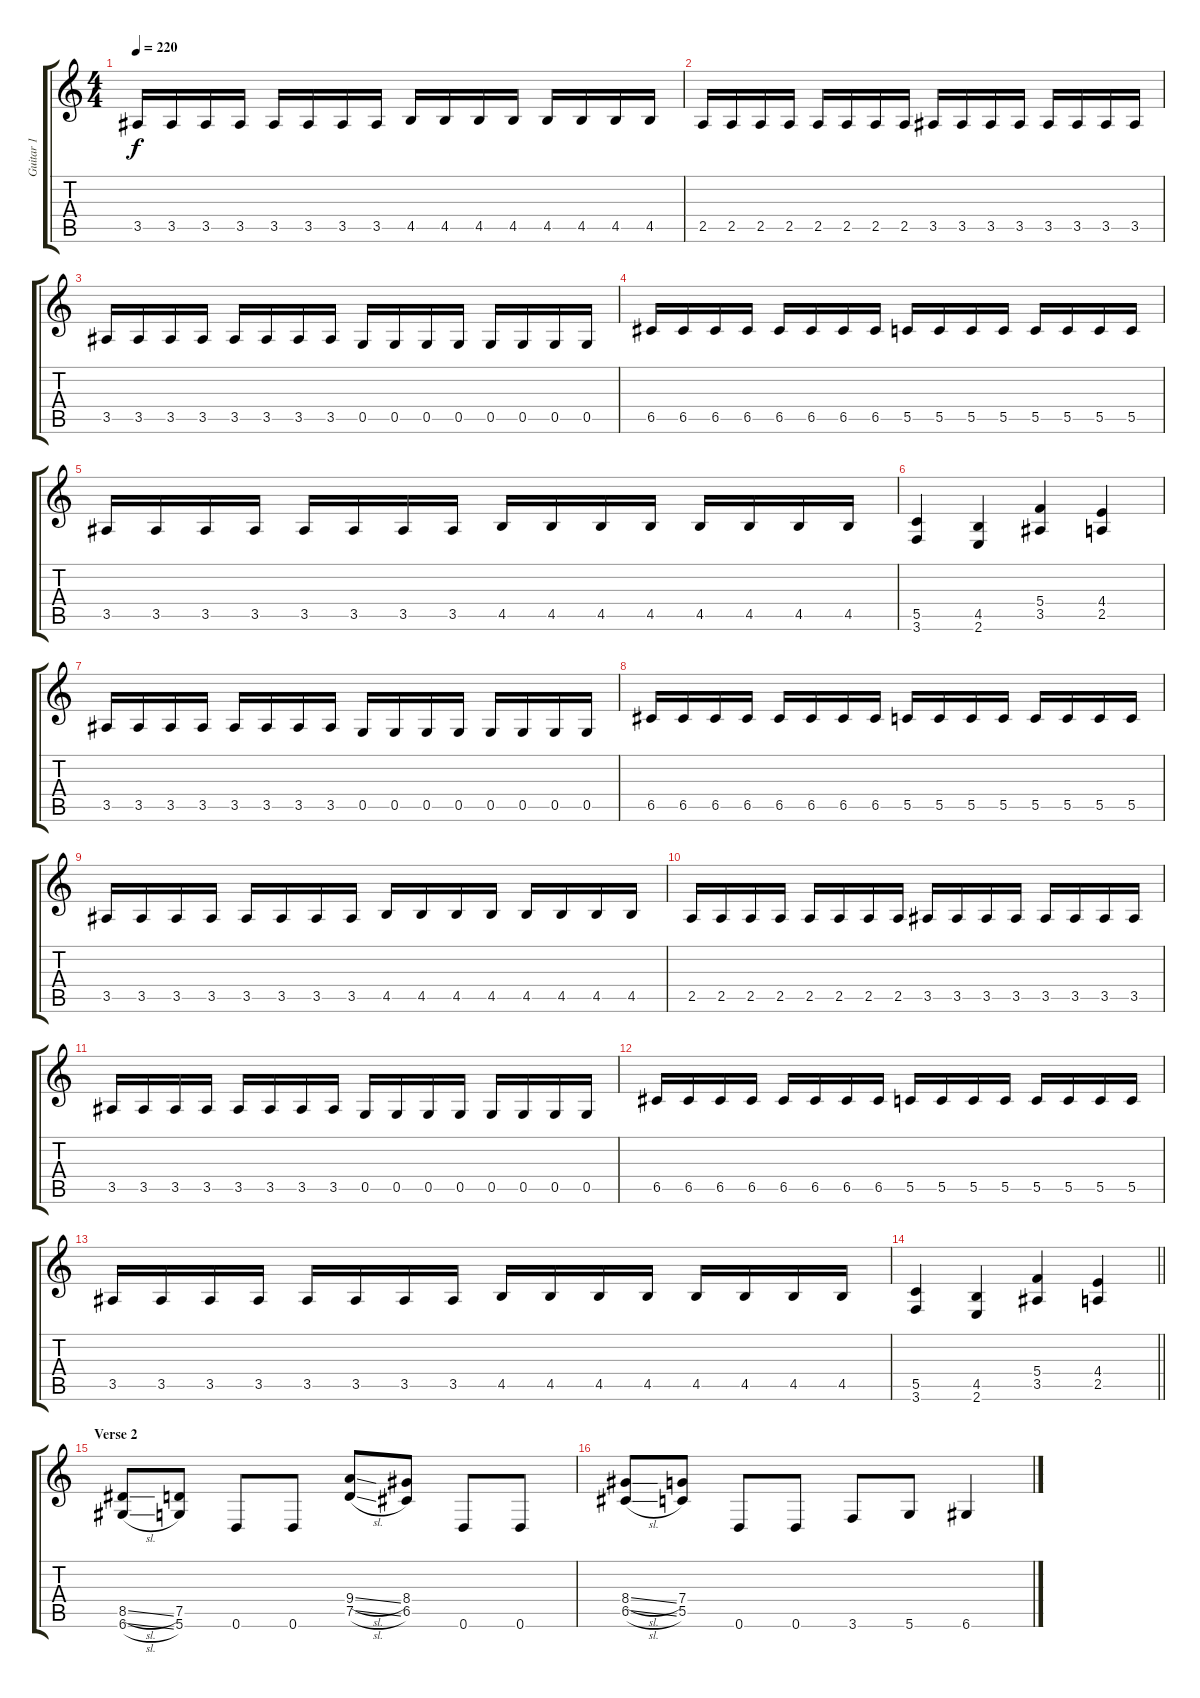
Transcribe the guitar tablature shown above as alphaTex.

\track ("Guitar 1" "Guitar 1") {instrument distortionguitar}
\staff {score tabs}
\tuning (D4 A3 F3 C3 G2 D2) {hide}
\ts (4 4)
\tempo 220
\clef g2
\ks c
3.5.16{dy f} 3.5.16 3.5.16 3.5.16 3.5.16 3.5.16 3.5.16 3.5.16 4.5.16 4.5.16 4.5.16 4.5.16 4.5.16 4.5.16 4.5.16 4.5.16 |
2.5.16 2.5.16 2.5.16 2.5.16 2.5.16 2.5.16 2.5.16 2.5.16 3.5.16 3.5.16 3.5.16 3.5.16 3.5.16 3.5.16 3.5.16 3.5.16 |
3.5.16 3.5.16 3.5.16 3.5.16 3.5.16 3.5.16 3.5.16 3.5.16 0.5.16 0.5.16 0.5.16 0.5.16 0.5.16 0.5.16 0.5.16 0.5.16 |
6.5.16 6.5.16 6.5.16 6.5.16 6.5.16 6.5.16 6.5.16 6.5.16 5.5.16 5.5.16 5.5.16 5.5.16 5.5.16 5.5.16 5.5.16 5.5.16 |
3.5.16 3.5.16 3.5.16 3.5.16 3.5.16 3.5.16 3.5.16 3.5.16 4.5.16 4.5.16 4.5.16 4.5.16 4.5.16 4.5.16 4.5.16 4.5.16 |
(5.5 3.6).4 (4.5 2.6).4 (5.4 3.5).4 (4.4 2.5).4 |
3.5.16 3.5.16 3.5.16 3.5.16 3.5.16 3.5.16 3.5.16 3.5.16 0.5.16 0.5.16 0.5.16 0.5.16 0.5.16 0.5.16 0.5.16 0.5.16 |
6.5.16 6.5.16 6.5.16 6.5.16 6.5.16 6.5.16 6.5.16 6.5.16 5.5.16 5.5.16 5.5.16 5.5.16 5.5.16 5.5.16 5.5.16 5.5.16 |
3.5.16 3.5.16 3.5.16 3.5.16 3.5.16 3.5.16 3.5.16 3.5.16 4.5.16 4.5.16 4.5.16 4.5.16 4.5.16 4.5.16 4.5.16 4.5.16 |
2.5.16 2.5.16 2.5.16 2.5.16 2.5.16 2.5.16 2.5.16 2.5.16 3.5.16 3.5.16 3.5.16 3.5.16 3.5.16 3.5.16 3.5.16 3.5.16 |
3.5.16 3.5.16 3.5.16 3.5.16 3.5.16 3.5.16 3.5.16 3.5.16 0.5.16 0.5.16 0.5.16 0.5.16 0.5.16 0.5.16 0.5.16 0.5.16 |
6.5.16 6.5.16 6.5.16 6.5.16 6.5.16 6.5.16 6.5.16 6.5.16 5.5.16 5.5.16 5.5.16 5.5.16 5.5.16 5.5.16 5.5.16 5.5.16 |
3.5.16 3.5.16 3.5.16 3.5.16 3.5.16 3.5.16 3.5.16 3.5.16 4.5.16 4.5.16 4.5.16 4.5.16 4.5.16 4.5.16 4.5.16 4.5.16 |
\barLineRight lightlight
(5.5 3.6).4 (4.5 2.6).4 (5.4 3.5).4 (4.4 2.5).4 |
\section ("" "Verse 2")
(8.5{sl} 6.6{sl}).8 (7.5 5.6).8 0.6.8 0.6.8 (9.4{sl} 7.5{sl}).8 (8.4 6.5).8 0.6.8 0.6.8 |
(8.4{sl} 6.5{sl}).8 (7.4 5.5).8 0.6.8 0.6.8 3.6.8 5.6.8 6.6.4
